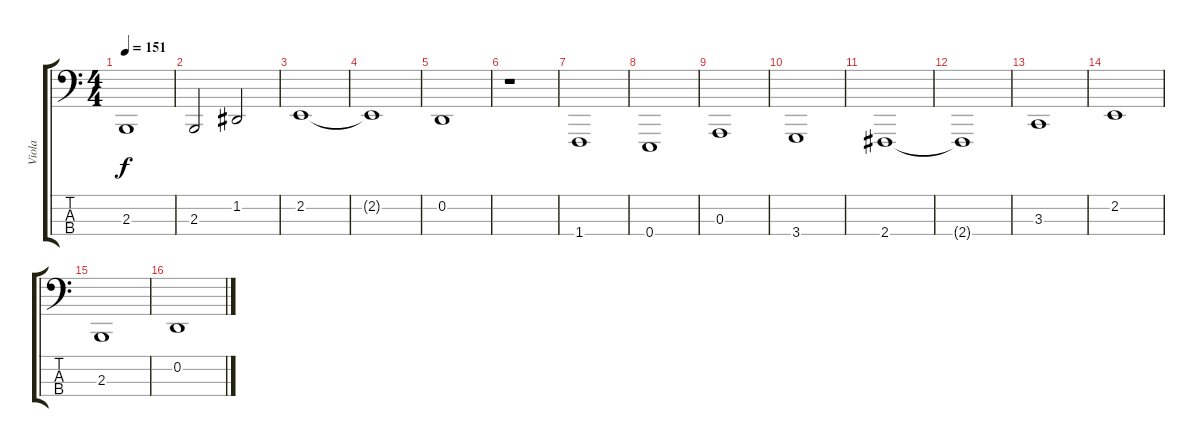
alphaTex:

\track ("Viola" "Viola") {instrument viola}
\staff {score tabs}
\tuning (G2 D2 A1 E1) {hide}
\ts (4 4)
\tempo 151
\clef f4
\ks c
2.3.1{dy f} |
2.3.2 1.2.2 |
2.2.1 |
2.2{t}.1 |
0.2.1 |
r.1 |
1.4.1 |
0.4.1 |
0.3.1 |
3.4.1 |
2.4.1 |
2.4{t}.1 |
3.3.1 |
2.2.1 |
2.3.1 |
0.2.1
